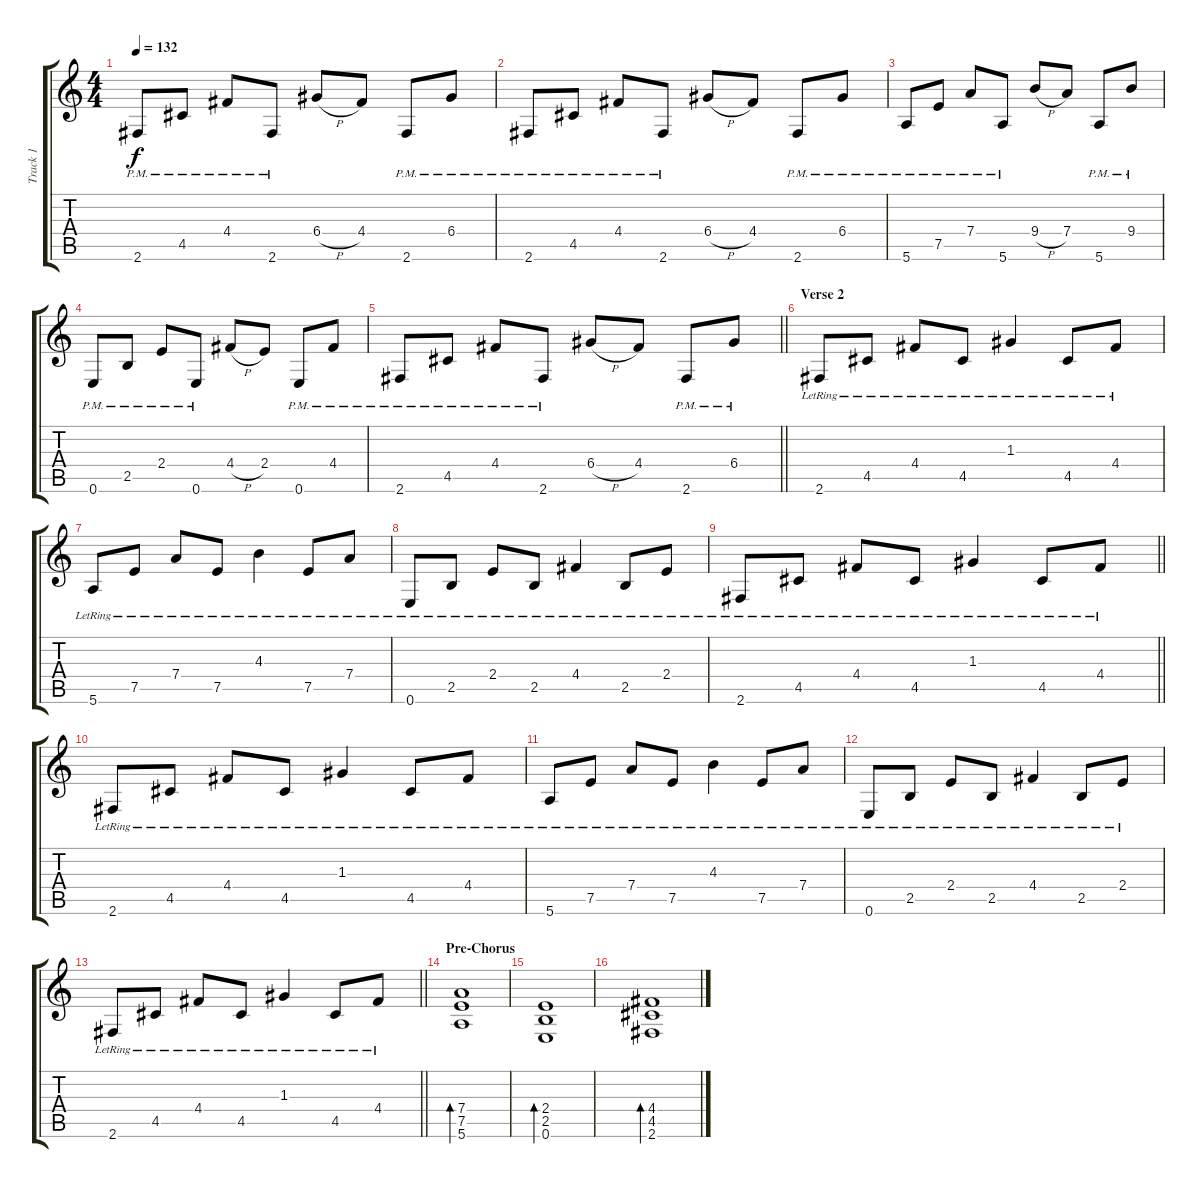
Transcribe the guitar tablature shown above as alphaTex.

\track ("Track 1" "Track 1") {instrument electricguitarclean}
\staff {score tabs}
\tuning (E4 B3 G3 D3 A2 E2) {hide}
\ts (4 4)
\tempo 132
\clef g2
\ks c
2.6{pm}.8{dy f} 4.5{pm}.8 4.4{pm}.8 2.6{pm}.8 6.4{h}.8 4.4.8 2.6{pm}.8 6.4{pm}.8 |
2.6{pm}.8 4.5{pm}.8 4.4{pm}.8 2.6{pm}.8 6.4{h}.8 4.4.8 2.6{pm}.8 6.4{pm}.8 |
5.6{pm}.8 7.5{pm}.8 7.4{pm}.8 5.6{pm}.8 9.4{h}.8 7.4.8 5.6{pm}.8 9.4{pm}.8 |
0.6{pm}.8 2.5{pm}.8 2.4{pm}.8 0.6{pm}.8 4.4{h}.8 2.4.8 0.6{pm}.8 4.4{pm}.8 |
\barLineRight lightlight
2.6{pm}.8 4.5{pm}.8 4.4{pm}.8 2.6{pm}.8 6.4{h}.8 4.4.8 2.6{pm}.8 6.4{pm}.8 |
\section ("" "Verse 2")
2.6{lr}.8{instrument electricguitarclean} 4.5{lr}.8 4.4{lr}.8 4.5{lr}.8 1.3{lr}.4 4.5{lr}.8 4.4{lr}.8 |
5.6{lr}.8 7.5{lr}.8 7.4{lr}.8 7.5{lr}.8 4.3{lr}.4 7.5{lr}.8 7.4{lr}.8 |
0.6{lr}.8 2.5{lr}.8 2.4{lr}.8 2.5{lr}.8 4.4{lr}.4 2.5{lr}.8 2.4{lr}.8 |
\barLineRight lightlight
2.6{lr}.8 4.5{lr}.8 4.4{lr}.8 4.5{lr}.8 1.3{lr}.4 4.5{lr}.8 4.4{lr}.8 |
2.6{lr}.8 4.5{lr}.8 4.4{lr}.8 4.5{lr}.8 1.3{lr}.4 4.5{lr}.8 4.4{lr}.8 |
5.6{lr}.8 7.5{lr}.8 7.4{lr}.8 7.5{lr}.8 4.3{lr}.4 7.5{lr}.8 7.4{lr}.8 |
0.6{lr}.8 2.5{lr}.8 2.4{lr}.8 2.5{lr}.8 4.4{lr}.4 2.5{lr}.8 2.4{lr}.8 |
\barLineRight lightlight
2.6{lr}.8 4.5{lr}.8 4.4{lr}.8 4.5{lr}.8 1.3{lr}.4 4.5{lr}.8 4.4{lr}.8 |
\section ("" "Pre-Chorus")
(7.4 7.5 5.6).1{bd 480} |
(2.4 2.5 0.6).1{bd 480} |
(4.4 4.5 2.6).1{bd 480}
